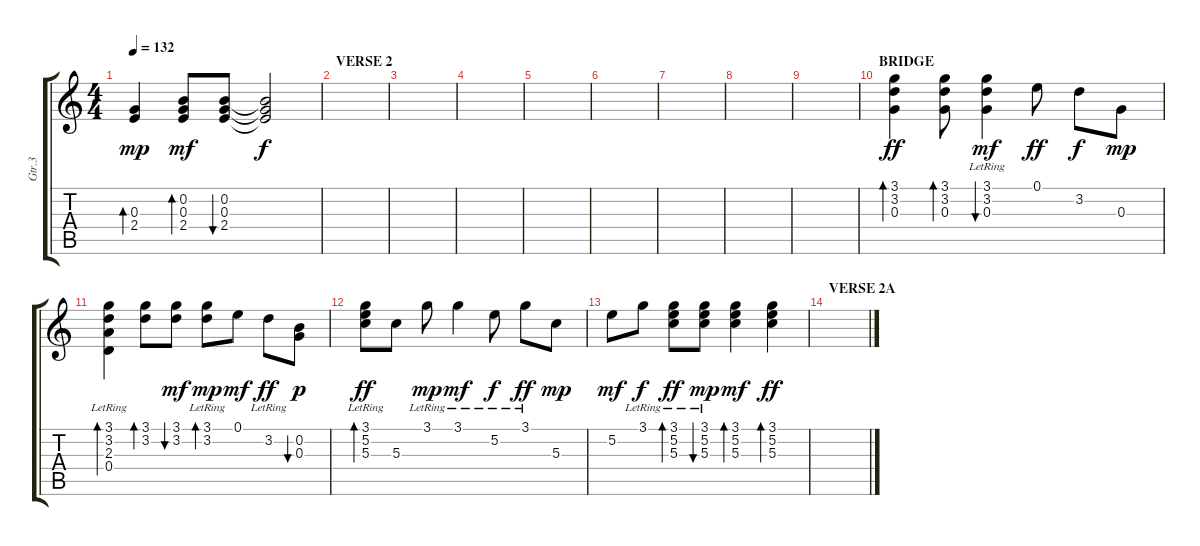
\track ("Gtr.3" "Gtr.3") {instrument electricguitarclean}
\staff {score tabs}
\tuning (E4 B3 G3 D3 A2 E2) {hide}
\ts (4 4)
\tempo 132
\clef g2
\ks c
(0.3 2.4).4{bd 120 dy mp} (0.2 0.3 2.4).8{bd 60 dy mf} (0.2 0.3 2.4).8{bu 30} (0.2{t} 0.3{t} 2.4{t}).2{dy f} |
\section ("" "VERSE 2")
|
|
|
|
|
|
|
|
\section ("" "BRIDGE")
(3.1 3.2 0.3).4{bd 240 dy ff} (3.1 3.2 0.3).8{bd 60} (3.1 3.2{lr} 0.3).4{bu 60 dy mf} 0.1.8{dy ff} 3.2.8{dy f} 0.3.8{dy mp} |
(3.1 3.2 2.3{lr} 0.4{lr}).4{bd 60} (3.1 3.2).8{bd 60} (3.1 3.2).8{bu 60 dy mf} (3.1 3.2{lr}).8{bd 60 dy mp} 0.1.8{dy mf} 3.2{lr}.8{dy ff} (0.2 0.3).8{bu 60 dy p} |
(3.1{lr} 5.2{lr} 5.3{lr}).8{bd 60 dy ff} 5.3.8 3.1{lr}.8{dy mp} 3.1{lr}.4{dy mf} 5.2{lr}.8{dy f} 3.1{lr}.8{dy ff} 5.3.8{dy mp} |
5.2.8{dy mf} 3.1{lr}.8{dy f} (3.1 5.2{lr} 5.3).8{bd 60 dy ff} (3.1{lr} 5.2 5.3).8{bu 30 dy mp} (3.1 5.2 5.3).4{bd 60 dy mf} (3.1 5.2 5.3).4{bd 30 dy ff} |
\section ("" "VERSE 2A")
